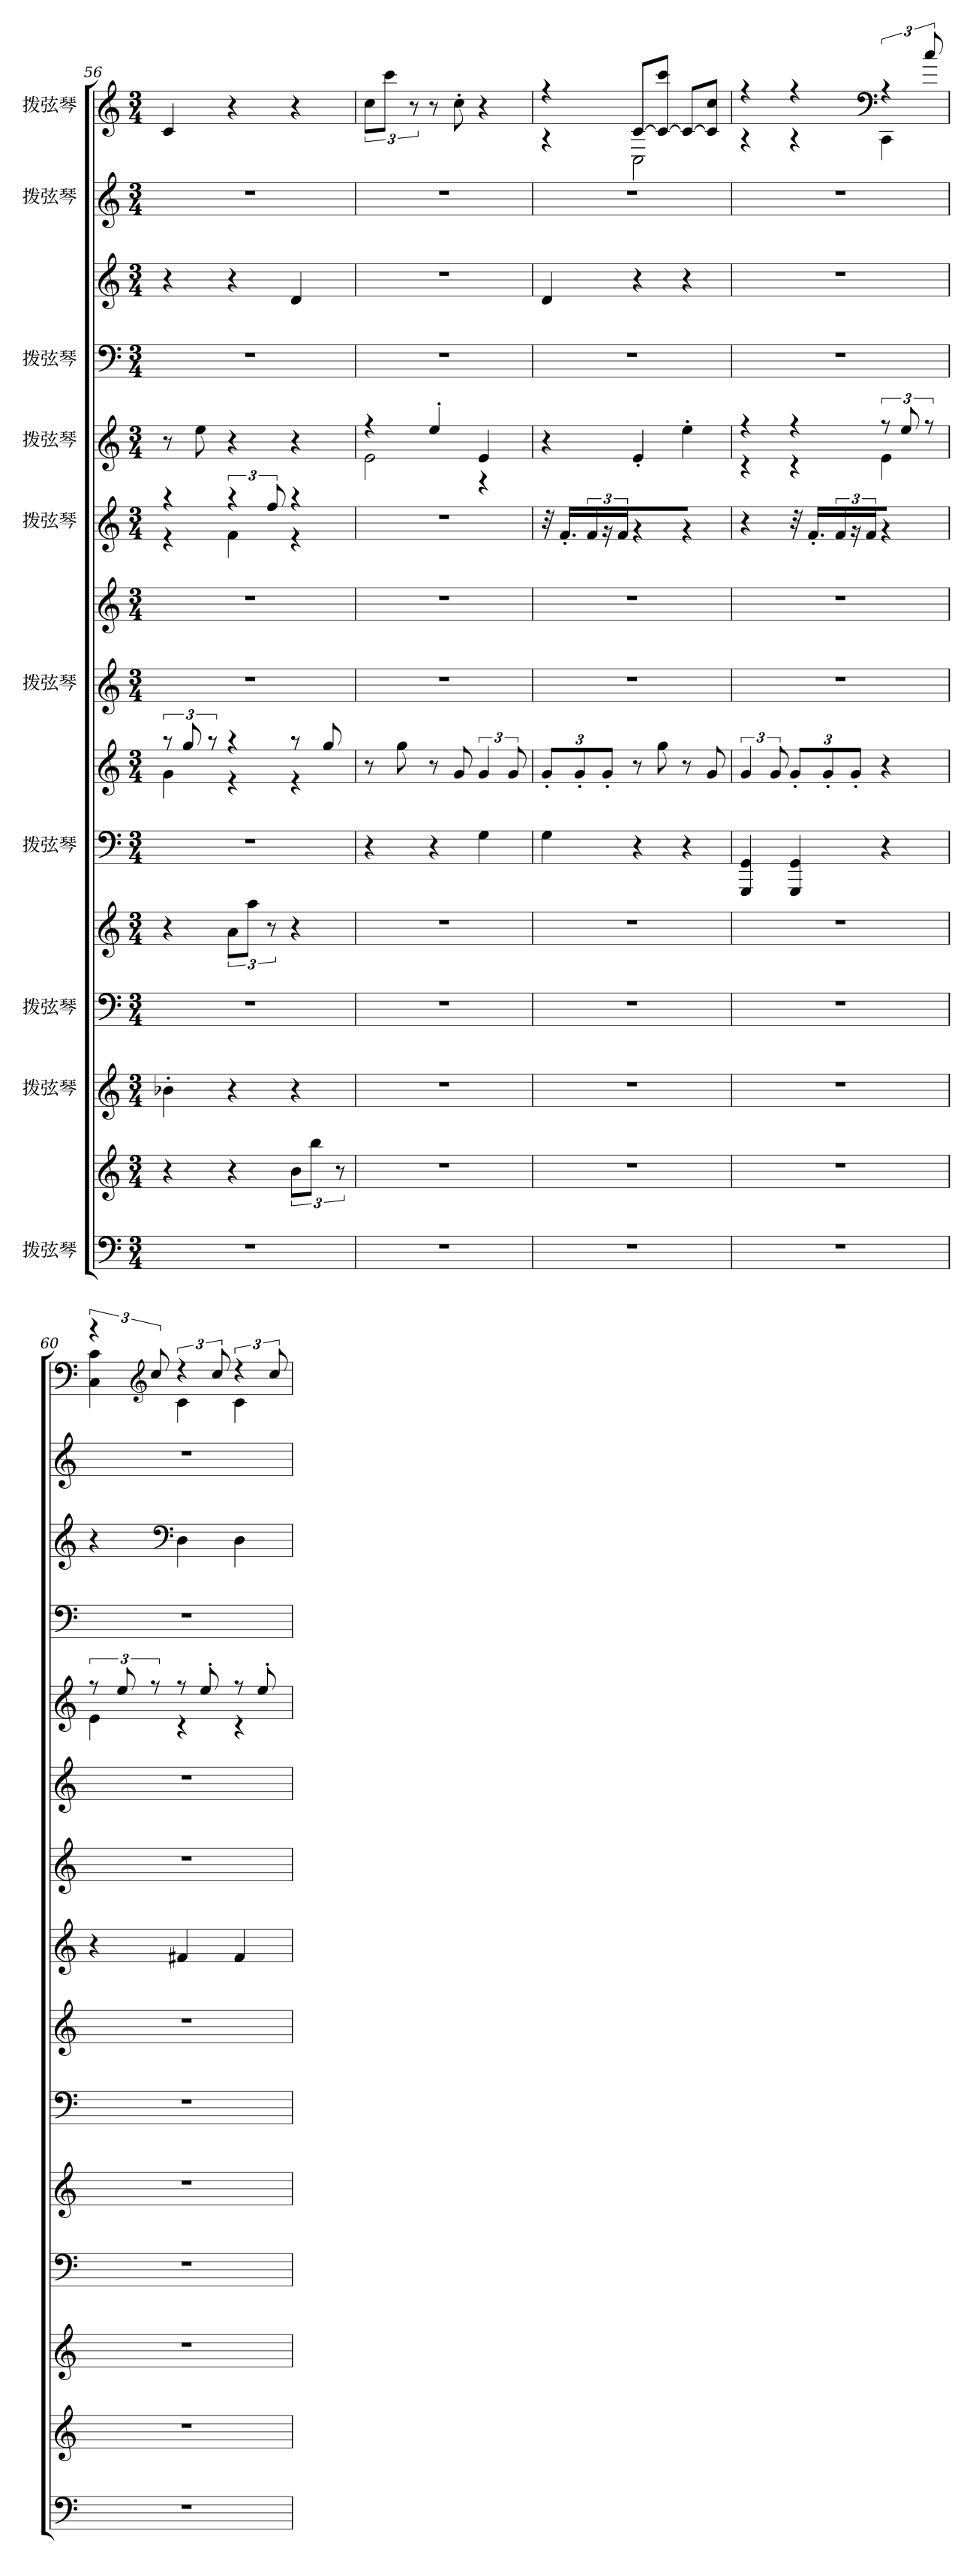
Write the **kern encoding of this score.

**kern	**kern	**kern	**kern	**kern	**kern	**kern	**kern	**kern	**kern	**kern	**kern	**kern	**kern	**kern
*part10	*part10	*part9	*part8	*part8	*part7	*part7	*part6	*part6	*part5	*part4	*part3	*part3	*part2	*part1
*staff15	*staff14	*staff13	*staff12	*staff11	*staff10	*staff9	*staff8	*staff7	*staff6	*staff5	*staff4	*staff3	*staff2	*staff1
*I"拨弦琴	*	*I"拨弦琴	*I"拨弦琴	*	*I"拨弦琴	*	*I"拨弦琴	*	*I"拨弦琴	*I"拨弦琴	*I"拨弦琴	*	*I"拨弦琴	*I"拨弦琴
*clefF4	*clefG2	*clefG2	*clefF4	*clefG2	*clefF4	*clefG2	*clefG2	*clefG2	*clefG2	*clefG2	*clefF4	*clefG2	*clefG2	*clefG2
*k[]	*k[]	*k[]	*k[]	*k[]	*k[]	*k[]	*k[]	*k[]	*k[]	*k[]	*k[]	*k[]	*k[]	*k[]
*M3/4	*M3/4	*M3/4	*M3/4	*M3/4	*M3/4	*M3/4	*M3/4	*M3/4	*M3/4	*M3/4	*M3/4	*M3/4	*M3/4	*M3/4
=56	=56	=56	=56	=56	=56	=56	=56	=56	=56	=56	=56	=56	=56	=56
*	*	*	*	*	*	*^	*	*	*^	*	*	*	*	*
2.r	4r	4b-X'\	2.r	4r	2.r	12r	4g\	2.r	2.r	4r	4r	8r	2.r	4r	2.r	4c/
.	.	.	.	.	.	12gg/	.	.	.	.	.	.	.	.	.	.
.	.	.	.	.	.	.	.	.	.	.	.	8ee\	.	.	.	.
.	.	.	.	.	.	12r	.	.	.	.	.	.	.	.	.	.
.	4r	4r	.	12a\L	.	4r	4r	.	.	6r	4f\	4r	.	4r	.	4r
.	.	.	.	12aa\J	.	.	.	.	.	.	.	.	.	.	.	.
.	.	.	.	12r	.	.	.	.	.	12ff/	.	.	.	.	.	.
.	12b\L	4r	.	4r	.	8r	4r	.	.	4r	4r	4r	.	4d/	.	4r
.	12bb\J	.	.	.	.	.	.	.	.	.	.	.	.	.	.	.
.	.	.	.	.	.	8gg/	.	.	.	.	.	.	.	.	.	.
.	12r	.	.	.	.	.	.	.	.	.	.	.	.	.	.	.
*	*	*	*	*	*	*v	*v	*	*	*v	*v	*	*	*	*	*
=57	=57	=57	=57	=57	=57	=57	=57	=57	=57	=57	=57	=57	=57	=57
*	*	*	*	*	*	*	*	*	*	*^	*	*	*	*
2.r	2.r	2.r	2.r	2.r	4r	8r	2.r	2.r	2.r	4r	2e\	2.r	2.r	2.r	12cc\L
.	.	.	.	.	.	.	.	.	.	.	.	.	.	.	12ccc\J
.	.	.	.	.	.	8gg\	.	.	.	.	.	.	.	.	.
.	.	.	.	.	.	.	.	.	.	.	.	.	.	.	12r
.	.	.	.	.	4r	8r	.	.	.	4ee'/	.	.	.	.	8r
.	.	.	.	.	.	8g/	.	.	.	.	.	.	.	.	8cc'\
.	.	.	.	.	4G\	6g/	.	.	.	4e/	4r	.	.	.	4r
.	.	.	.	.	.	12g/	.	.	.	.	.	.	.	.	.
*	*	*	*	*	*	*	*	*	*	*v	*v	*	*	*	*
!!LO:PB:g=z
=58	=58	=58	=58	=58	=58	=58	=58	=58	=58	=58	=58	=58	=58	=58
*	*	*	*	*	*	*Xbrackettup	*	*	*	*	*	*	*	*
*	*	*	*	*	*	*	*	*	*	*	*	*	*	*^
2.r	2.r	2.r	2.r	2.r	4G\	12g'/L	2.r	2.r	32r	4r	2.r	4d/	2.r	4r	4r
.	.	.	.	.	.	.	.	.	16.f'/LL	.	.	.	.	.	.
.	.	.	.	.	.	12g'/	.	.	.	.	.	.	.	.	.
.	.	.	.	.	.	.	.	.	24f/JJ	.	.	.	.	.	.
.	.	.	.	.	.	12g'/J	.	.	24r	.	.	.	.	.	.
.	.	.	.	.	.	.	.	.	24f/	.	.	.	.	.	.
.	.	.	.	.	4r	8r	.	.	4r	4e'/	.	4r	.	[8c/L	2C\
.	.	.	.	.	.	8gg\	.	.	.	.	.	.	.	8c/_ 8ccc/J	.
.	.	.	.	.	4r	8r	.	.	4r	4ee'\	.	4r	.	8c/L_	.
.	.	.	.	.	.	8g/	.	.	.	.	.	.	.	8c/] 8cc/J	.
=59	=59	=59	=59	=59	=59	=59	=59	=59	=59	=59	=59	=59	=59	=59	=59
*	*	*	*	*	*	*brackettup	*	*	*	*	*	*	*	*	*
*	*	*	*	*	*	*	*	*	*	*^	*	*	*	*	*
2.r	2.r	2.r	2.r	2.r	4GGG/ 4GG/	6g/	2.r	2.r	4r	4r	4r	2.r	2.r	2.r	4r	4r
.	.	.	.	.	.	12g/	.	.	.	.	.	.	.	.	.	.
*	*	*	*	*	*	*Xbrackettup	*	*	*	*	*	*	*	*	*	*
.	.	.	.	.	4GGG/ 4GG/	12g'/L	.	.	32r	4r	4r	.	.	.	4r	4r
.	.	.	.	.	.	.	.	.	16.f'/LL	.	.	.	.	.	.	.
.	.	.	.	.	.	12g'/	.	.	.	.	.	.	.	.	.	.
.	.	.	.	.	.	.	.	.	24f/JJ	.	.	.	.	.	.	.
.	.	.	.	.	.	12g'/J	.	.	24r	.	.	.	.	.	.	.
.	.	.	.	.	.	.	.	.	24f/	.	.	.	.	.	.	.
*	*	*	*	*	*	*	*	*	*	*	*	*	*	*	*clefF4	*
.	.	.	.	.	4r	4r	.	.	4r	12r	4e\	.	.	.	6r	4CC\
.	.	.	.	.	.	.	.	.	.	12ee/	.	.	.	.	.	.
.	.	.	.	.	.	.	.	.	.	12r	.	.	.	.	12cc/	.
=60	=60	=60	=60	=60	=60	=60	=60	=60	=60	=60	=60	=60	=60	=60	=60	=60
2.r	2.r	2.r	2.r	2.r	2.r	2.r	4r	2.r	2.r	12r	4e\	2.r	4r	2.r	6r	4C\ 4c\
.	.	.	.	.	.	.	.	.	.	12ee/	.	.	.	.	.	.
*	*	*	*	*	*	*	*	*	*	*	*	*	*	*	*clefG2	*
.	.	.	.	.	.	.	.	.	.	12r	.	.	.	.	12cc/	.
*	*	*	*	*	*	*	*	*	*	*	*	*	*clefF4	*	*	*
.	.	.	.	.	.	.	4f#X/	.	.	8r	4r	.	4D\	.	6r	4c\
.	.	.	.	.	.	.	.	.	.	8ee'/	.	.	.	.	.	.
.	.	.	.	.	.	.	.	.	.	.	.	.	.	.	12cc/	.
.	.	.	.	.	.	.	4f#/	.	.	8r	4r	.	4D\	.	6r	4c\
.	.	.	.	.	.	.	.	.	.	8ee'/	.	.	.	.	.	.
.	.	.	.	.	.	.	.	.	.	.	.	.	.	.	12cc/	.
*	*	*	*	*	*	*	*	*	*	*v	*v	*	*	*	*v	*v
=	=	=	=	=	=	=	=	=	=	=	=	=	=	=
*-	*-	*-	*-	*-	*-	*-	*-	*-	*-	*-	*-	*-	*-	*-
